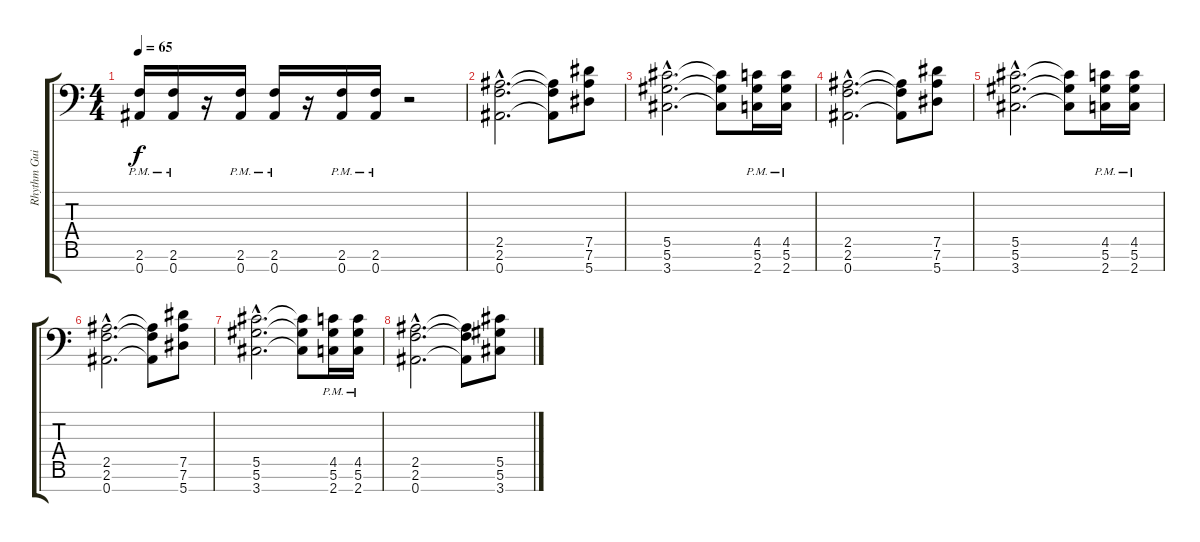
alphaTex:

\track ("Rhythm Guitar" "Rhythm Gui") {instrument electricguitarjazz}
\staff {score tabs}
\tuning (Eb4 Bb3 Gb3 Db3 Ab2 Eb2 Bb1) {hide}
\ts (4 4)
\tempo 65
\clef f4
\ks c
(2.6{pm} 0.7{pm}).16{dy f} (2.6{pm} 0.7{pm}).16 r.16 (2.6{pm} 0.7{pm}).16 (2.6{pm} 0.7{pm}).16 r.16 (2.6{pm} 0.7{pm}).16 (2.6{pm} 0.7{pm}).16 r.2 |
(2.5{hac} 2.6{hac} 0.7{hac}).2{d} (2.5{t} 2.6{t} 0.7{t}).8 (7.5 7.6 5.7).8 |
(5.5{hac} 5.6{hac} 3.7{hac}).2{d} (5.5{t} 5.6{t} 3.7{t}).8 (4.5{pm} 5.6{pm} 2.7{pm}).16 (4.5{pm} 5.6{pm} 2.7{pm}).16 |
(2.5{hac} 2.6{hac} 0.7{hac}).2{d} (2.5{t} 2.6{t} 0.7{t}).8 (7.5 7.6 5.7).8 |
(5.5{hac} 5.6{hac} 3.7{hac}).2{d} (5.5{t} 5.6{t} 3.7{t}).8 (4.5{pm} 5.6{pm} 2.7{pm}).16 (4.5{pm} 5.6{pm} 2.7{pm}).16 |
(2.5{hac} 2.6{hac} 0.7{hac}).2{d} (2.5{t} 2.6{t} 0.7{t}).8 (7.5 7.6 5.7).8 |
(5.5{hac} 5.6{hac} 3.7{hac}).2{d} (5.5{t} 5.6{t} 3.7{t}).8 (4.5{pm} 5.6{pm} 2.7{pm}).16 (4.5{pm} 5.6{pm} 2.7{pm}).16 |
(2.5{hac} 2.6{hac} 0.7{hac}).2{d} (2.5{t} 2.6{t} 0.7{t}).8 (5.5 5.6 3.7).8
